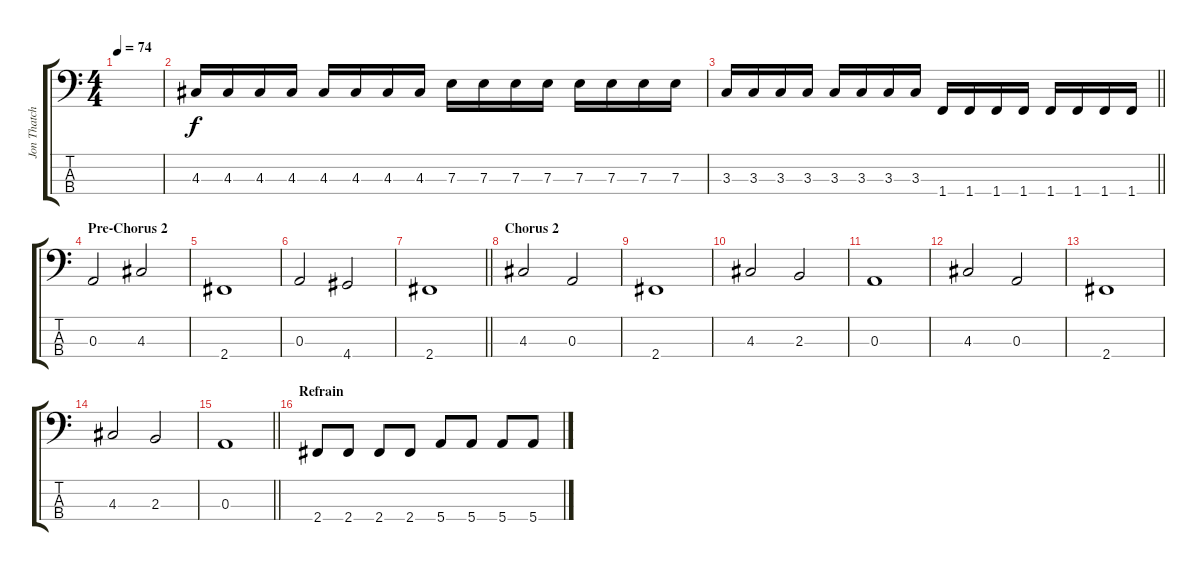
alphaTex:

\track ("Jon Thatcher" "Jon Thatch") {instrument electricbassfinger}
\staff {score tabs}
\tuning (G2 D2 A1 E1) {hide}
\ts (4 4)
\tempo 74
\clef f4
\ks c
|
4.3.16 4.3.16 4.3.16 4.3.16 4.3.16 4.3.16 4.3.16 4.3.16 7.3.16 7.3.16 7.3.16 7.3.16 7.3.16 7.3.16 7.3.16 7.3.16 |
\barLineRight lightlight
3.3.16 3.3.16 3.3.16 3.3.16 3.3.16 3.3.16 3.3.16 3.3.16 1.4.16 1.4.16 1.4.16 1.4.16 1.4.16 1.4.16 1.4.16 1.4.16 |
\section ("" "Pre-Chorus 2")
0.3.2 4.3.2 |
2.4.1 |
0.3.2 4.4.2 |
\barLineRight lightlight
2.4.1 |
\section ("" "Chorus 2")
4.3.2 0.3.2 |
2.4.1 |
4.3.2 2.3.2 |
0.3.1 |
4.3.2 0.3.2 |
2.4.1 |
4.3.2 2.3.2 |
\barLineRight lightlight
0.3.1 |
\section ("" "Refrain")
2.4.8 2.4.8 2.4.8 2.4.8 5.4.8 5.4.8 5.4.8 5.4.8
